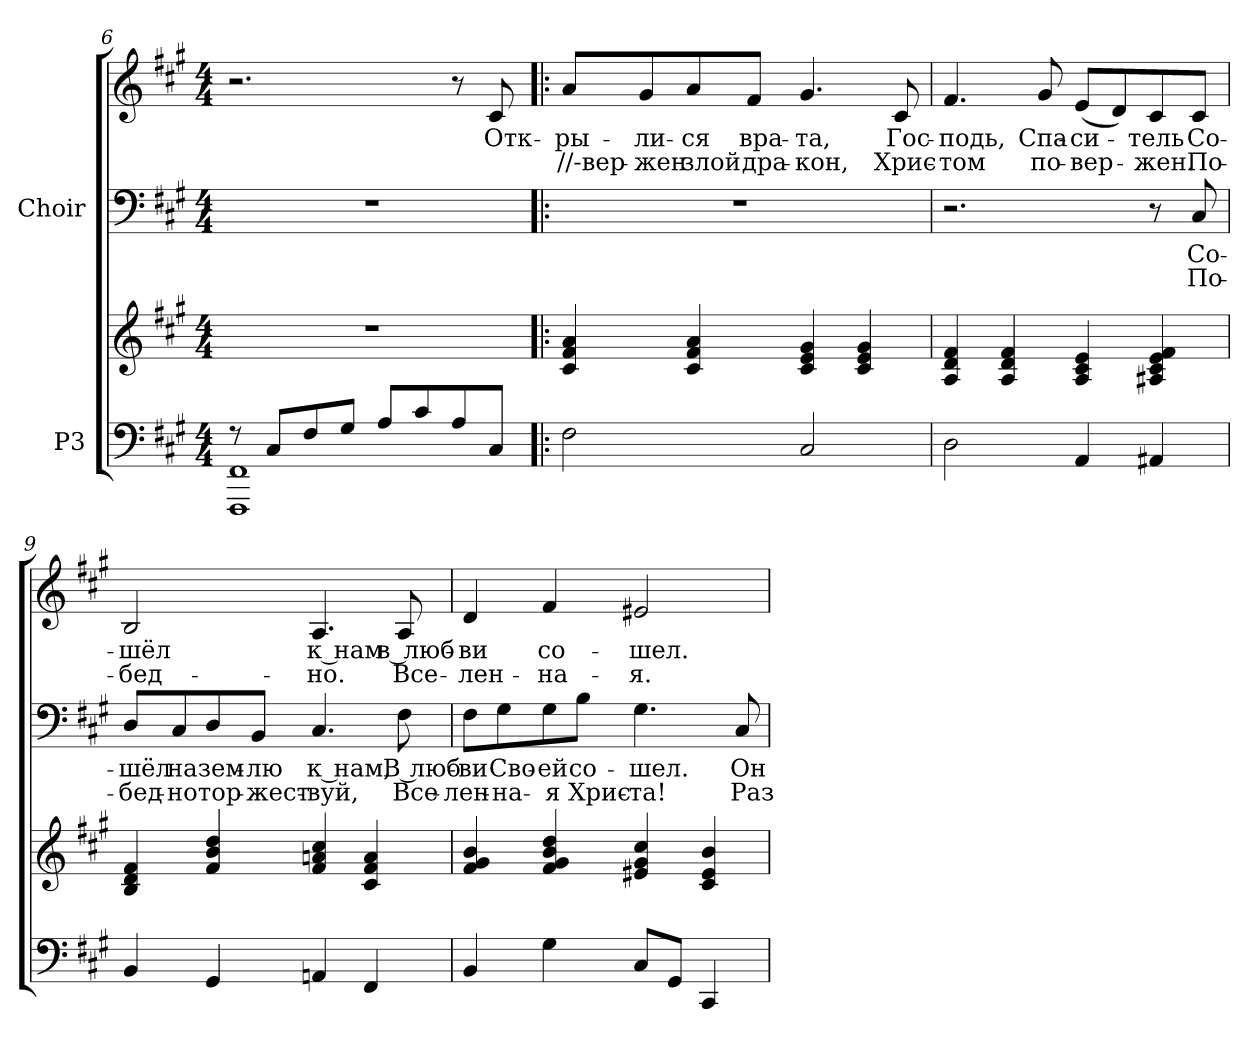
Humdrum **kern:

**kern	**kern	**kern	**text	**text	**kern	**text	**text
*part2	*part2	*part1	*part1	*part1	*part1	*part1	*part1
*staff4	*staff3	*staff2	*staff2	*staff2	*staff1	*staff1	*staff1
*I"P3	*	*I"Choir	*	*	*	*	*
*clefF4	*clefG2	*clefF4	*	*	*clefG2	*	*
*k[f#c#g#]	*k[f#c#g#]	*k[f#c#g#]	*	*	*k[f#c#g#]	*	*
*A:	*A:	*A:	*	*	*A:	*	*
*M4/4	*M4/4	*M4/4	*	*	*M4/4	*	*
=6	=6	=6	=6	=6	=6	=6	=6
*^	*	*	*	*	*	*	*
8r	1FFF#i 1FF#i	1r	1r	.	.	2.r	.	.
8C#i/L	.	.	.	.	.	.	.	.
8F#i/	.	.	.	.	.	.	.	.
8G#i/J	.	.	.	.	.	.	.	.
8Ai/L	.	.	.	.	.	.	.	.
8c#i/	.	.	.	.	.	.	.	.
8Ai/	.	.	.	.	.	8r	.	.
!	!	!	!	!	!	!	!LO:LY:b:color=#000000	!
8C#i/J	.	.	.	.	.	8c#i/	Отк-	.
*v	*v	*	*	*	*	*	*	*
=7!|:	=7!|:	=7!|:	=7!|:	=7!|:	=7!|:	=7!|:	=7!|:
!	!	!	!	!	!	!LO:LY:b:color=#000000	!LO:LY:b:color=#000000
2F#i\	4c#i/ 4f#i 4ai	1r	.	.	8ai/L	-ры-	//-вер-
!	!	!	!	!	!	!LO:LY:b:color=#000000	!LO:LY:b:color=#000000
.	.	.	.	.	8g#i/	-ли-	-жен
!	!	!	!	!	!	!LO:LY:b:color=#000000	!LO:LY:b:color=#000000
.	4c#i/ 4f#i 4ai	.	.	.	8ai/	-ся	злой
!	!	!	!	!	!	!LO:LY:b:color=#000000	!LO:LY:b:color=#000000
.	.	.	.	.	8f#i/J	вра-	дра-
!	!	!	!	!	!	!LO:LY:b:color=#000000	!LO:LY:b:color=#000000
2C#i/	4c#i/ 4ei 4g#i	.	.	.	4.g#i/	-та,	-кон,
.	4c#i/ 4ei 4g#i	.	.	.	.	.	.
!	!	!	!	!	!	!LO:LY:b:color=#000000	!LO:LY:b:color=#000000
.	.	.	.	.	8c#i/	Гос-	Хрис-
=8	=8	=8	=8	=8	=8	=8	=8
!	!	!	!	!	!	!LO:LY:b:color=#000000	!LO:LY:b:color=#000000
2Di\	4Ai/ 4di 4f#i	2.r	.	.	4.f#i/	-подь,	-том
.	4Ai/ 4di 4f#i	.	.	.	.	.	.
!	!	!	!	!	!	!LO:LY:b:color=#000000	!LO:LY:b:color=#000000
.	.	.	.	.	8g#i/	Спа-	по-
!	!	!	!	!	!	!LO:LY:b:color=#000000	!LO:LY:b:color=#000000
4AAi/	4Ai/ 4c#i 4ei	.	.	.	(8ei/L	-си-	-вер-
.	.	.	.	.	8di/)	.	.
!	!	!	!	!	!	!LO:LY:b:color=#000000	!LO:LY:b:color=#000000
4AA#Xi/	4A#Xi/ 4c#i 4ei 4f#i	8r	.	.	8c#i/	-тель	-жен.
!	!	!	!LO:LY:a:color=#000000	!LO:LY:a:color=#000000	!	!	!
!	!	!	!	!	!	!LO:LY:b:color=#000000	!LO:LY:b:color=#000000
.	.	8C#i/	Со-	По-	8c#i/J	Со-	По-
!!LO:PB:g=z
=9	=9	=9	=9	=9	=9	=9	=9
!	!	!	!LO:LY:a:color=#000000	!LO:LY:a:color=#000000	!	!	!
!	!	!	!	!	!	!LO:LY:b:color=#000000	!LO:LY:b:color=#000000
4BBi/	4Bi/ 4di 4f#i	8Di/L	-шёл	-бед-	2Bi/	шёл	бед-
!	!	!	!LO:LY:a:color=#000000	!LO:LY:a:color=#000000	!	!	!
.	.	8C#i/	на	-но	.	.	.
!	!	!	!LO:LY:a:color=#000000	!LO:LY:a:color=#000000	!	!	!
4GG#i/	4f#i/ 4bi 4ddi	8Di/	зем-	тор-	.	.	.
!	!	!	!LO:LY:a:color=#000000	!LO:LY:a:color=#000000	!	!	!
.	.	8BBi/J	-лю	-жест-	.	.	.
!	!	!	!LO:LY:a:color=#000000	!LO:LY:a:color=#000000	!	!	!
!	!	!	!	!	!	!LO:LY:b:color=#000000	!LO:LY:b:color=#000000
4AAni/	4f#i/ 4ani 4cc#i	4.C#i/	к нам,	-вуй,	4.Ai/	к нам	-но.
4FF#i/	4c#i/ 4f#i 4ai	.	.	.	.	.	.
!	!	!	!LO:LY:a:color=#000000	!LO:LY:a:color=#000000	!	!	!
!	!	!	!	!	!	!LO:LY:b:color=#000000	!LO:LY:b:color=#000000
.	.	8F#i\	В люб--	Все-	8Ai/	в люб--	Все-
=10	=10	=10	=10	=10	=10	=10	=10
!	!	!	!LO:LY:a:color=#000000	!LO:LY:a:color=#000000	!	!	!
!	!	!	!	!	!	!LO:LY:b:color=#000000	!LO:LY:b:color=#000000
4BBi/	4f#i/ 4g#i 4bi	8F#i\L	-ви	-лен-	4di/	-ви	-лен-
!	!	!	!LO:LY:a:color=#000000	!LO:LY:a:color=#000000	!	!	!
.	.	8G#i\	Сво-	-на-	.	.	.
!	!	!	!LO:LY:a:color=#000000	!LO:LY:a:color=#000000	!	!	!
!	!	!	!	!	!	!LO:LY:b:color=#000000	!LO:LY:b:color=#000000
4G#i\	4f#i/ 4g#i 4bi 4ddi	8G#i\	-ей	-я	4f#i/	со-	-на-
!	!	!	!LO:LY:a:color=#000000	!LO:LY:a:color=#000000	!	!	!
.	.	8Bi\J	со-	Хрис-	.	.	.
!	!	!	!LO:LY:a:color=#000000	!LO:LY:a:color=#000000	!	!	!
!	!	!	!	!	!	!LO:LY:b:color=#000000	!LO:LY:b:color=#000000
8C#i/L	4e#Xi/ 4g#i 4cc#i	4.G#i\	-шел.	-та!	2e#Xi/	-шел.	-я.
8GG#i/J	.	.	.	.	.	.	.
4CC#i/	4c#i/ 4e#i 4bi	.	.	.	.	.	.
!	!	!	!LO:LY:a:color=#000000	!LO:LY:a:color=#000000	!	!	!
.	.	8C#i/	Он	Раз-	.	.	.
=	=	=	=	=	=	=	=
*-	*-	*-	*-	*-	*-	*-	*-
